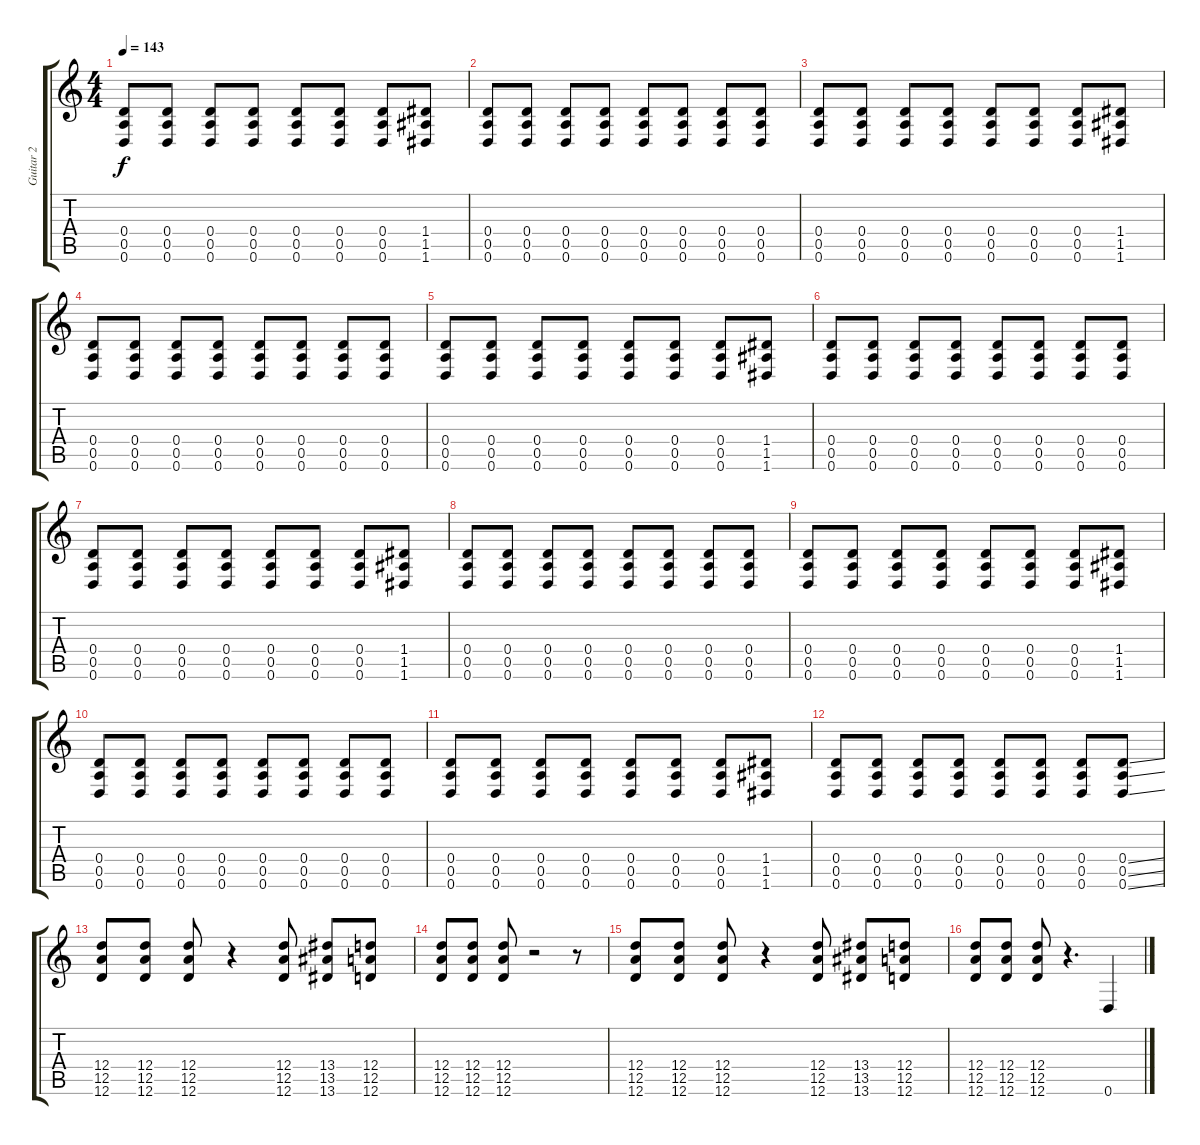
\track ("Guitar 2" "Guitar 2") {instrument overdrivenguitar}
\staff {score tabs}
\tuning (E4 B3 G3 D3 A2 D2) {hide}
\ts (4 4)
\tempo 143
\clef g2
\ks c
(0.4 0.5 0.6).8{dy f} (0.4 0.5 0.6).8 (0.4 0.5 0.6).8 (0.4 0.5 0.6).8 (0.4 0.5 0.6).8 (0.4 0.5 0.6).8 (0.4 0.5 0.6).8 (1.4 1.5 1.6).8 |
(0.4 0.5 0.6).8 (0.4 0.5 0.6).8 (0.4 0.5 0.6).8 (0.4 0.5 0.6).8 (0.4 0.5 0.6).8 (0.4 0.5 0.6).8 (0.4 0.5 0.6).8 (0.4 0.5 0.6).8 |
(0.4 0.5 0.6).8 (0.4 0.5 0.6).8 (0.4 0.5 0.6).8 (0.4 0.5 0.6).8 (0.4 0.5 0.6).8 (0.4 0.5 0.6).8 (0.4 0.5 0.6).8 (1.4 1.5 1.6).8 |
(0.4 0.5 0.6).8 (0.4 0.5 0.6).8 (0.4 0.5 0.6).8 (0.4 0.5 0.6).8 (0.4 0.5 0.6).8 (0.4 0.5 0.6).8 (0.4 0.5 0.6).8 (0.4 0.5 0.6).8 |
(0.4 0.5 0.6).8 (0.4 0.5 0.6).8 (0.4 0.5 0.6).8 (0.4 0.5 0.6).8 (0.4 0.5 0.6).8 (0.4 0.5 0.6).8 (0.4 0.5 0.6).8 (1.4 1.5 1.6).8 |
(0.4 0.5 0.6).8 (0.4 0.5 0.6).8 (0.4 0.5 0.6).8 (0.4 0.5 0.6).8 (0.4 0.5 0.6).8 (0.4 0.5 0.6).8 (0.4 0.5 0.6).8 (0.4 0.5 0.6).8 |
(0.4 0.5 0.6).8 (0.4 0.5 0.6).8 (0.4 0.5 0.6).8 (0.4 0.5 0.6).8 (0.4 0.5 0.6).8 (0.4 0.5 0.6).8 (0.4 0.5 0.6).8 (1.4 1.5 1.6).8 |
(0.4 0.5 0.6).8 (0.4 0.5 0.6).8 (0.4 0.5 0.6).8 (0.4 0.5 0.6).8 (0.4 0.5 0.6).8 (0.4 0.5 0.6).8 (0.4 0.5 0.6).8 (0.4 0.5 0.6).8 |
(0.4 0.5 0.6).8 (0.4 0.5 0.6).8 (0.4 0.5 0.6).8 (0.4 0.5 0.6).8 (0.4 0.5 0.6).8 (0.4 0.5 0.6).8 (0.4 0.5 0.6).8 (1.4 1.5 1.6).8 |
(0.4 0.5 0.6).8 (0.4 0.5 0.6).8 (0.4 0.5 0.6).8 (0.4 0.5 0.6).8 (0.4 0.5 0.6).8 (0.4 0.5 0.6).8 (0.4 0.5 0.6).8 (0.4 0.5 0.6).8 |
(0.4 0.5 0.6).8 (0.4 0.5 0.6).8 (0.4 0.5 0.6).8 (0.4 0.5 0.6).8 (0.4 0.5 0.6).8 (0.4 0.5 0.6).8 (0.4 0.5 0.6).8 (1.4 1.5 1.6).8 |
(0.4 0.5 0.6).8 (0.4 0.5 0.6).8 (0.4 0.5 0.6).8 (0.4 0.5 0.6).8 (0.4 0.5 0.6).8 (0.4 0.5 0.6).8 (0.4 0.5 0.6).8 (0.4{ss} 0.5{ss} 0.6{ss}).8 |
(12.4 12.5 12.6).8 (12.4 12.5 12.6).8 (12.4 12.5 12.6).8 r.4 (12.4 12.5 12.6).8 (13.4 13.5 13.6).8 (12.4 12.5 12.6).8 |
(12.4 12.5 12.6).8 (12.4 12.5 12.6).8 (12.4 12.5 12.6).8 r.2 r.8 |
(12.4 12.5 12.6).8 (12.4 12.5 12.6).8 (12.4 12.5 12.6).8 r.4 (12.4 12.5 12.6).8 (13.4 13.5 13.6).8 (12.4 12.5 12.6).8 |
(12.4 12.5 12.6).8 (12.4 12.5 12.6).8 (12.4 12.5 12.6).8 r.4{d} 0.6{ss}.4
